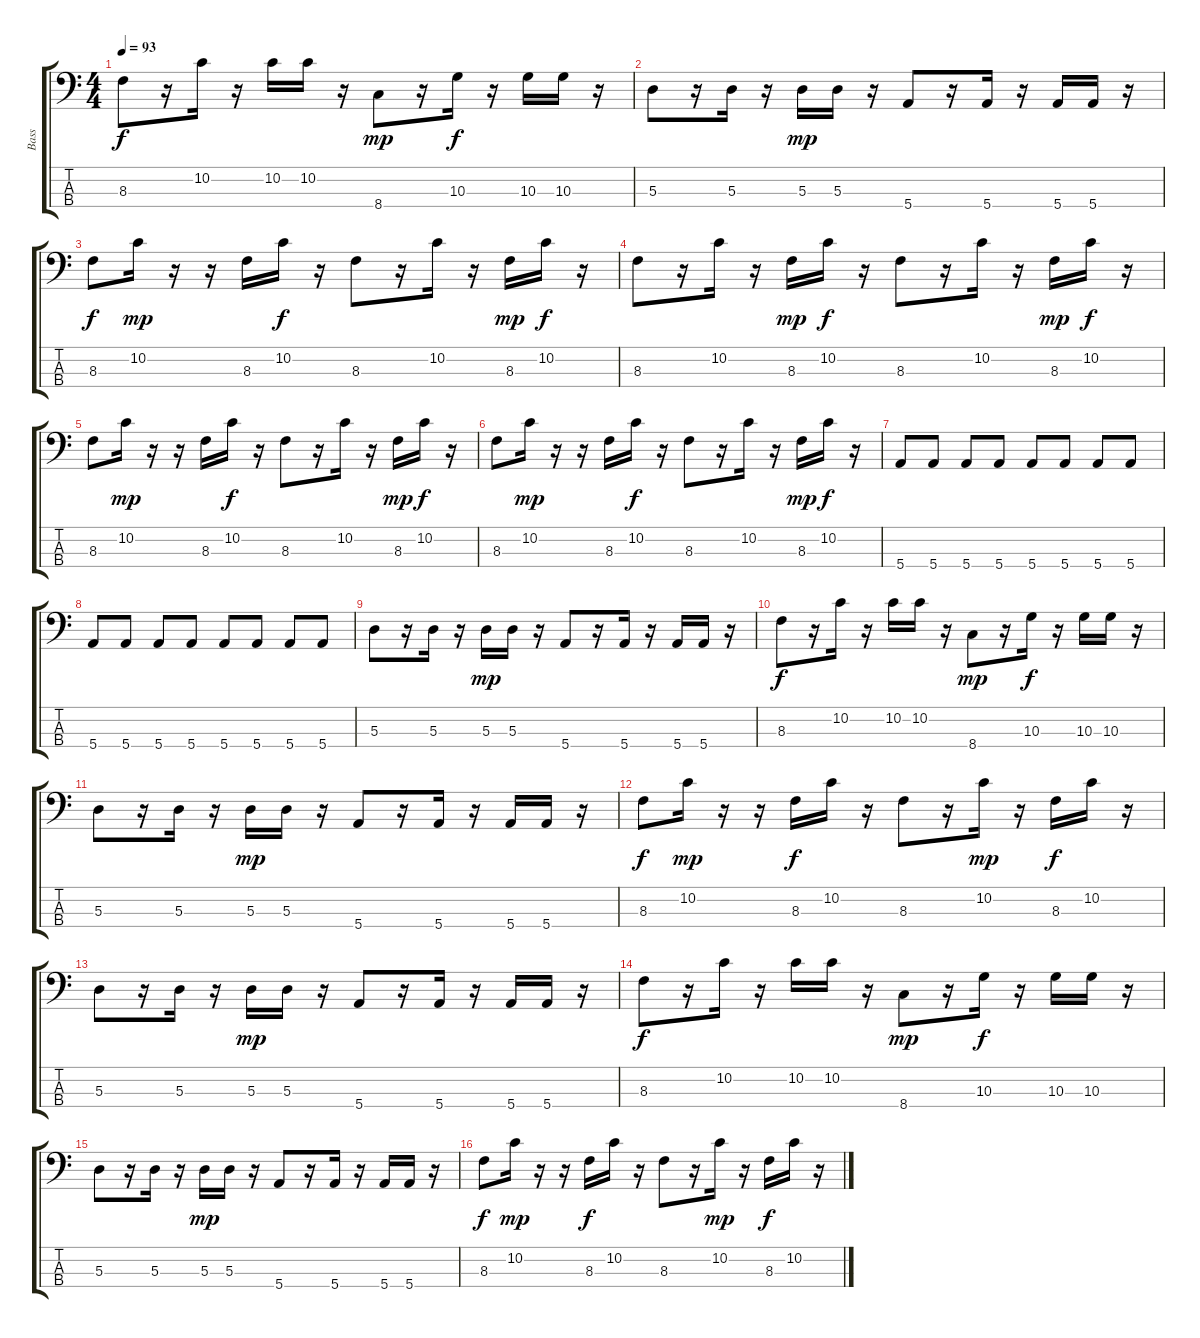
\track ("Bass" "Bass") {instrument electricbassfinger}
\staff {score tabs}
\tuning (G2 D2 A1 E1) {hide}
\ts (4 4)
\tempo 93
\clef f4
\ks c
8.3.8{dy f} r.16 10.2.16 r.16 10.2.16 10.2.16 r.16 8.4.8{dy mp} r.16 10.3.16{dy f} r.16 10.3.16 10.3.16 r.16 |
5.3.8 r.16 5.3.16 r.16 5.3.16{dy mp} 5.3.16 r.16 5.4.8 r.16 5.4.16 r.16 5.4.16 5.4.16 r.16 |
8.3.8{dy f} 10.2.16{dy mp} r.16 r.16 8.3.16 10.2.16{dy f} r.16 8.3.8 r.16 10.2.16 r.16 8.3.16{dy mp} 10.2.16{dy f} r.16 |
8.3.8 r.16 10.2.16 r.16 8.3.16{dy mp} 10.2.16{dy f} r.16 8.3.8 r.16 10.2.16 r.16 8.3.16{dy mp} 10.2.16{dy f} r.16 |
8.3.8 10.2.16{dy mp} r.16 r.16 8.3.16 10.2.16{dy f} r.16 8.3.8 r.16 10.2.16 r.16 8.3.16{dy mp} 10.2.16{dy f} r.16 |
8.3.8 10.2.16{dy mp} r.16 r.16 8.3.16 10.2.16{dy f} r.16 8.3.8 r.16 10.2.16 r.16 8.3.16{dy mp} 10.2.16{dy f} r.16 |
5.4.8 5.4.8 5.4.8 5.4.8 5.4.8 5.4.8 5.4.8 5.4.8 |
5.4.8 5.4.8 5.4.8 5.4.8 5.4.8 5.4.8 5.4.8 5.4.8 |
5.3.8 r.16 5.3.16 r.16 5.3.16{dy mp} 5.3.16 r.16 5.4.8 r.16 5.4.16 r.16 5.4.16 5.4.16 r.16 |
8.3.8{dy f} r.16 10.2.16 r.16 10.2.16 10.2.16 r.16 8.4.8{dy mp} r.16 10.3.16{dy f} r.16 10.3.16 10.3.16 r.16 |
5.3.8 r.16 5.3.16 r.16 5.3.16{dy mp} 5.3.16 r.16 5.4.8 r.16 5.4.16 r.16 5.4.16 5.4.16 r.16 |
8.3.8{dy f} 10.2.16{dy mp} r.16 r.16 8.3.16{dy f} 10.2.16 r.16 8.3.8 r.16 10.2.16{dy mp} r.16 8.3.16{dy f} 10.2.16 r.16 |
5.3.8 r.16 5.3.16 r.16 5.3.16{dy mp} 5.3.16 r.16 5.4.8 r.16 5.4.16 r.16 5.4.16 5.4.16 r.16 |
8.3.8{dy f} r.16 10.2.16 r.16 10.2.16 10.2.16 r.16 8.4.8{dy mp} r.16 10.3.16{dy f} r.16 10.3.16 10.3.16 r.16 |
5.3.8 r.16 5.3.16 r.16 5.3.16{dy mp} 5.3.16 r.16 5.4.8 r.16 5.4.16 r.16 5.4.16 5.4.16 r.16 |
8.3.8{dy f} 10.2.16{dy mp} r.16 r.16 8.3.16{dy f} 10.2.16 r.16 8.3.8 r.16 10.2.16{dy mp} r.16 8.3.16{dy f} 10.2.16 r.16
